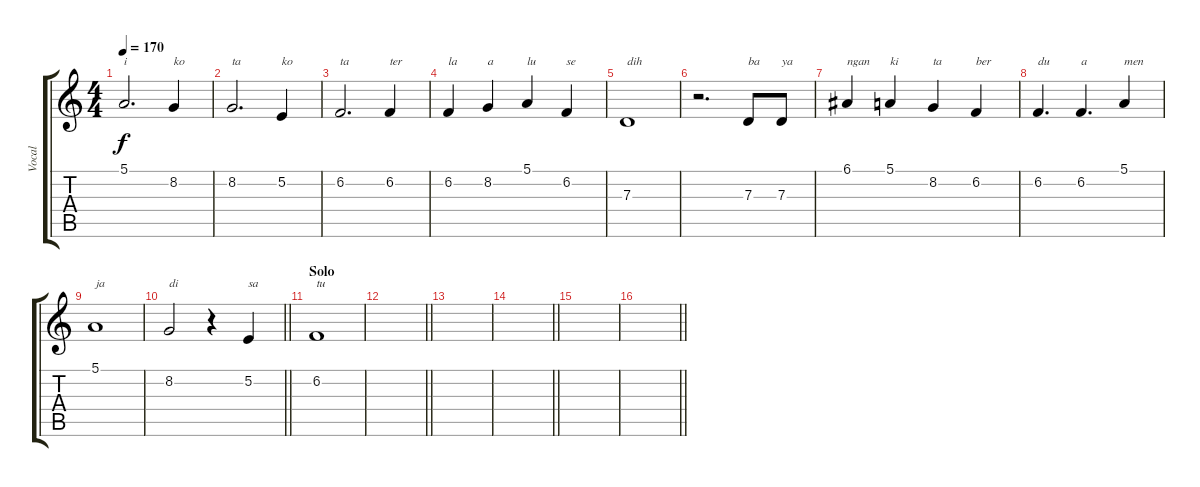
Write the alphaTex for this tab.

\track ("Vocal" "Vocal") {instrument synthbrass1}
\staff {score tabs}
\tuning (E4 B3 G3 D3 A2 E2) {hide}
\ts (4 4)
\tempo 170
\clef g2
\ks c
5.1.2{d txt "i" dy f} 8.2.4{txt "ko"} |
8.2.2{d txt "ta"} 5.2.4{txt "ko"} |
6.2.2{d txt "ta"} 6.2.4{txt "ter"} |
6.2.4{txt "la"} 8.2.4{txt "a"} 5.1.4{txt "lu"} 6.2.4{txt "se"} |
7.3.1{txt "dih"} |
r.2{d} 7.3.8{txt "ba"} 7.3.8{txt "ya"} |
6.1.4{txt "ngan"} 5.1.4{txt "ki"} 8.2.4{txt "ta"} 6.2.4{txt "ber"} |
6.2.4{d txt "du"} 6.2.4{d txt "a"} 5.1.4{txt "men"} |
5.1.1{txt "ja"} |
\barLineRight lightlight
8.2.2{txt "di"} r.4 5.2.4{txt "sa"} |
\section ("" "Solo")
6.2.1{txt "tu"} |
\barLineRight lightlight
|
|
\barLineRight lightlight
|
|
\barLineRight lightlight
